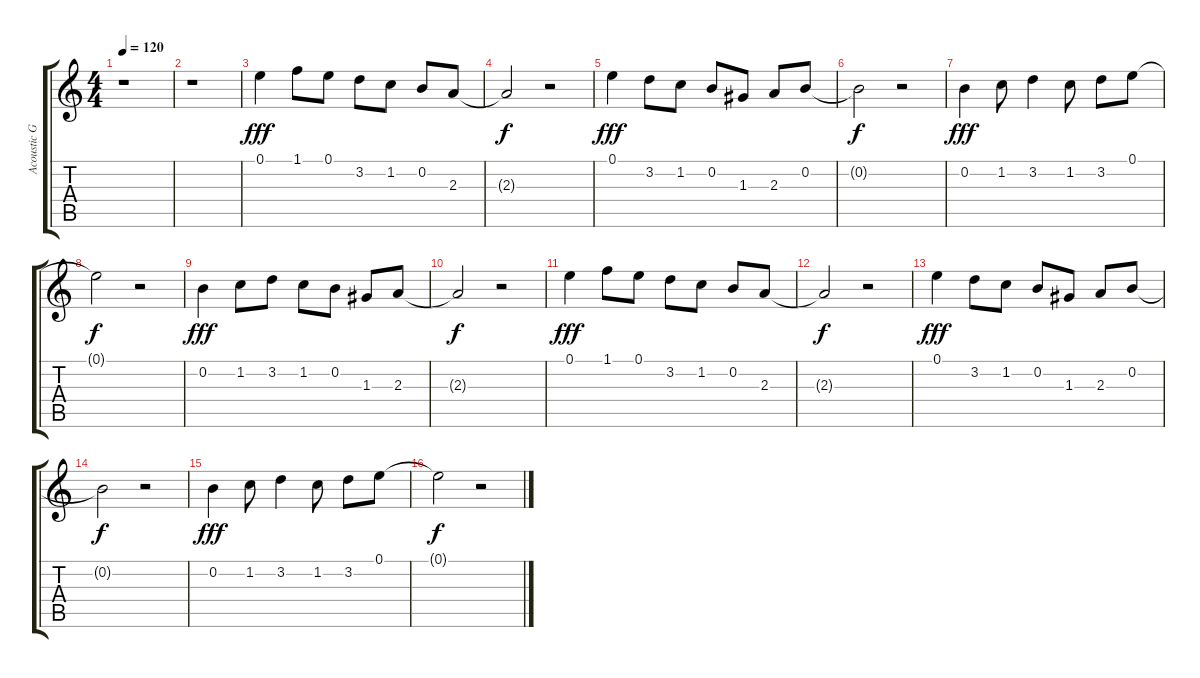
\track ("Acoustic Guitar" "Acoustic G") {instrument acousticguitarnylon}
\staff {score tabs}
\tuning (E4 B3 G3 D3 A2 E2) {hide}
\ts (4 4)
\tempo 120
\clef g2
\ks c
r.1{dy fff instrument acousticguitarnylon} |
r.1 |
0.1.4 1.1.8 0.1.8 3.2.8 1.2.8 0.2.8 2.3.8 |
2.3{t}.2{dy f} r.2 |
0.1.4{dy fff} 3.2.8 1.2.8 0.2.8 1.3.8 2.3.8 0.2.8 |
0.2{t}.2{dy f} r.2 |
0.2.4{dy fff} 1.2.8 3.2.4 1.2.8 3.2.8 0.1.8 |
0.1{t}.2{dy f} r.2 |
0.2.4{dy fff} 1.2.8 3.2.8 1.2.8 0.2.8 1.3.8 2.3.8 |
2.3{t}.2{dy f} r.2 |
0.1.4{dy fff} 1.1.8 0.1.8 3.2.8 1.2.8 0.2.8 2.3.8 |
2.3{t}.2{dy f} r.2 |
0.1.4{dy fff} 3.2.8 1.2.8 0.2.8 1.3.8 2.3.8 0.2.8 |
0.2{t}.2{dy f} r.2 |
0.2.4{dy fff} 1.2.8 3.2.4 1.2.8 3.2.8 0.1.8 |
0.1{t}.2{dy f} r.2
